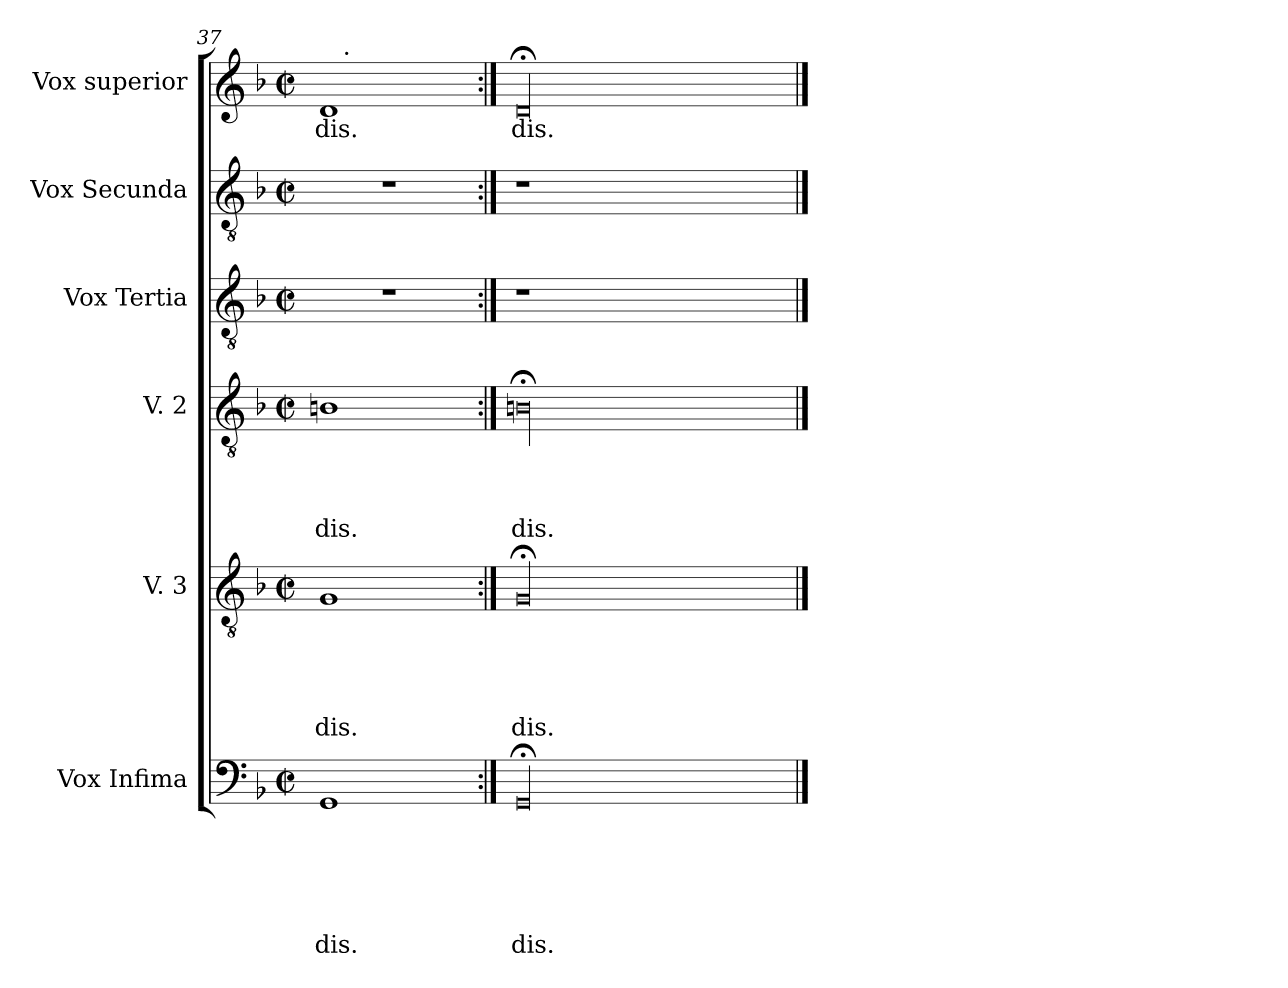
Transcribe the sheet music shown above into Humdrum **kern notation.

**kern	**text	**text	**text	**text	**text	**text	**kern	**text	**text	**text	**text	**text	**kern	**text	**text	**text	**text	**kern	**kern	**kern	**text
*part6	*part6	*part6	*part6	*part6	*part6	*part6	*part5	*part5	*part5	*part5	*part5	*part5	*part4	*part4	*part4	*part4	*part4	*part3	*part2	*part1	*part1
*staff6	*staff6	*staff6	*staff6	*staff6	*staff6	*staff6	*staff5	*staff5	*staff5	*staff5	*staff5	*staff5	*staff4	*staff4	*staff4	*staff4	*staff4	*staff3	*staff2	*staff1	*staff1
*I"Vox Infima	*	*	*	*	*	*	*I"V. 3	*	*	*	*	*	*I"V. 2	*	*	*	*	*I"Vox Tertia	*I"Vox Secunda	*I"Vox superior	*
*I'V. I	*	*	*	*	*	*	*I'V. 3	*	*	*	*	*	*I'V. 2	*	*	*	*	*	*	*I'V. s	*
*clefF4	*	*	*	*	*	*	*clefGv2	*	*	*	*	*	*clefGv2	*	*	*	*	*clefGv2	*clefGv2	*clefG2	*
*k[b-]	*	*	*	*	*	*	*k[b-]	*	*	*	*	*	*k[b-]	*	*	*	*	*k[b-]	*k[b-]	*k[b-]	*
*F:	*	*	*	*	*	*	*F:	*	*	*	*	*	*F:	*	*	*	*	*F:	*F:	*F:	*
*M2/2	*	*	*	*	*	*	*M2/2	*	*	*	*	*	*M2/2	*	*	*	*	*M2/2	*M2/2	*M2/2	*
*met(c|)	*	*	*	*	*	*	*met(c|)	*	*	*	*	*	*met(c|)	*	*	*	*	*met(c|)	*met(c|)	*met(c|)	*
=37	=37	=37	=37	=37	=37	=37	=37	=37	=37	=37	=37	=37	=37	=37	=37	=37	=37	=37	=37	=37	=37
!	!	!	!	!	!	!LO:LY:b	!	!	!	!	!	!LO:LY:b	!	!	!	!	!LO:LY:b	!	!	!	!LO:LY:b
*	*	*	*	*	*	*	*	*	*	*	*	*	*	*	*	*	*	*	*	*^	*
1GG	.	.	.	.	.	-dis.	1G	.	.	.	.	-dis.	1Bn	.	.	.	-dis.	1r	1r	1d	16.ryy	-dis.
!	!	!	!	!	!	!	!	!	!	!	!	!	!	!	!	!	!	!	!	!	!LO:TX:a:t=.	!
.	.	.	.	.	.	.	.	.	.	.	.	.	.	.	.	.	.	.	.	.	2ryy	.
.	.	.	.	.	.	.	.	.	.	.	.	.	.	.	.	.	.	.	.	.	4ryy	.
.	.	.	.	.	.	.	.	.	.	.	.	.	.	.	.	.	.	.	.	.	8ryy	.
.	.	.	.	.	.	.	.	.	.	.	.	.	.	.	.	.	.	.	.	.	32ryy	.
=38:|!	=38:|!	=38:|!	=38:|!	=38:|!	=38:|!	=38:|!	=38:|!	=38:|!	=38:|!	=38:|!	=38:|!	=38:|!	=38:|!	=38:|!	=38:|!	=38:|!	=38:|!	=38:|!	=38:|!	=38:|!	=38:|!	=38:|!
!	!	!	!	!	!	!LO:LY:b	!	!	!	!	!	!LO:LY:b	!	!	!	!	!LO:LY:b	!	!	!	!	!LO:LY:b
*	*	*	*	*	*	*	*	*	*	*	*	*	*	*	*	*	*	*	*	*v	*v	*
00GG;	.	.	.	.	.	dis.	00G;	.	.	.	.	dis.	00Bn;<	.	.	.	dis.	1r	1r	00d;	dis.
.	.	.	.	.	.	.	.	.	.	.	.	.	.	.	.	.	.	0.ryy	0.ryy	.	.
==	==	==	==	==	==	==	==	==	==	==	==	==	==	==	==	==	==	==	==	==	==
*-	*-	*-	*-	*-	*-	*-	*-	*-	*-	*-	*-	*-	*-	*-	*-	*-	*-	*-	*-	*-	*-
